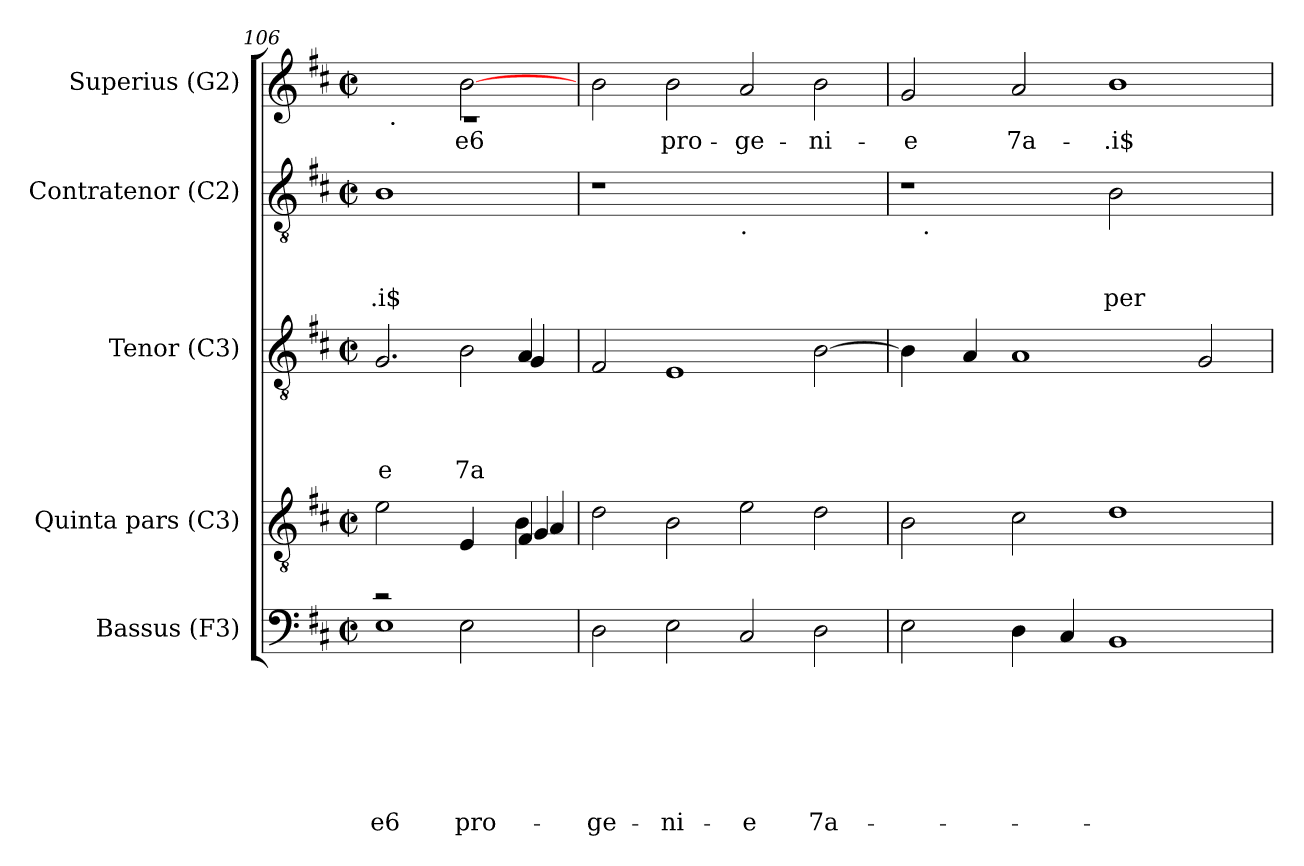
**kern	**text	**text	**text	**text	**text	**text	**text	**kern	**kern	**text	**text	**text	**text	**kern	**text	**text	**text	**kern	**text
*part5	*part5	*part5	*part5	*part5	*part5	*part5	*part5	*part4	*part3	*part3	*part3	*part3	*part3	*part2	*part2	*part2	*part2	*part1	*part1
*staff5	*staff5	*staff5	*staff5	*staff5	*staff5	*staff5	*staff5	*staff4	*staff3	*staff3	*staff3	*staff3	*staff3	*staff2	*staff2	*staff2	*staff2	*staff1	*staff1
*I"Bassus (F3)	*	*	*	*	*	*	*	*I"Quinta pars (C3)	*I"Tenor (C3)	*	*	*	*	*I"Contratenor (C2)	*	*	*	*I"Superius (G2)	*
*I'B.	*	*	*	*	*	*	*	*I'Q.	*I'T.	*	*	*	*	*I'Ct.	*	*	*	*I'S.	*
*clefF4	*	*	*	*	*	*	*	*clefGv2	*clefGv2	*	*	*	*	*clefGv2	*	*	*	*clefG2	*
*k[f#c#]	*	*	*	*	*	*	*	*k[f#c#]	*k[f#c#]	*	*	*	*	*k[f#c#]	*	*	*	*k[f#c#]	*
*D:	*	*	*	*	*	*	*	*D:	*D:	*	*	*	*	*D:	*	*	*	*D:	*
*M2/2	*	*	*	*	*	*	*	*M2/2	*M2/2	*	*	*	*	*M2/2	*	*	*	*M2/2	*
*met(c|)	*	*	*	*	*	*	*	*met(c|)	*met(c|)	*	*	*	*	*met(c|)	*	*	*	*met(c|)	*
=106	=106	=106	=106	=106	=106	=106	=106	=106	=106	=106	=106	=106	=106	=106	=106	=106	=106	=106	=106
*^	*	*	*	*	*	*	*	*	*	*	*	*	*	*	*	*	*	*	*
!	!	!	!	!	!	!	!	!LO:LY:b	!	!	!	!	!	!LO:LY:b:rj	!	!	!	!LO:LY:b	!	!
*	*	*	*	*	*	*	*	*	*^	*^	*	*	*	*	*	*	*	*	*^	*
*	*	*	*	*	*	*	*	*	*	*^	*	*^	*	*	*	*	*	*	*	*	*	*^	*
*	*	*	*	*	*	*	*	*	*	*	*^	*	*	*^	*	*	*	*	*	*	*	*	*	*	*	*
2rc	1E	.	.	.	.	.	.	-e6	2e\	2.ryy	2.ryy	2.ryy	2.G/	2ryy	2.ryy	2.ryy	.	.	.	-e	1B	.	.	-.i$	32ryy	1rc	2ryy	.
!	!	!	!	!	!	!	!	!	!	!	!	!	!	!	!	!	!	!	!	!	!	!	!	!	!LO:TX:b:t=.	!	!	!
.	.	.	.	.	.	.	.	.	.	.	.	.	.	.	.	.	.	.	.	.	.	.	.	.	2ryy	.	.	.
!	!	!	!	!	!	!	!	!LO:LY:b	!	!	!	!	!	!	!	!	!	!	!	!LO:LY:b	!	!	!	!	!	!	!	!LO:LY:b
2E\	.	.	.	.	.	.	.	pro-	4E/	.	.	.	.	2B\	.	.	.	.	.	7a-	.	.	.	.	.	.	[>2b\	-e6
.	.	.	.	.	.	.	.	.	.	.	.	.	.	.	.	.	.	.	.	.	.	.	.	.	4...ryy	.	.	.
.	.	.	.	.	.	.	.	.	4F#/	4G/	4A/	4B\	4A/	.	4A/	4G/	.	.	.	.	.	.	.	.	.	.	.	.
*v	*v	*	*	*	*	*	*	*	*	*	*	*	*	*	*	*	*	*	*	*	*	*	*	*	*v	*v	*v	*
=107	=107	=107	=107	=107	=107	=107	=107	=107	=107	=107	=107	=107	=107	=107	=107	=107	=107	=107	=107	=107	=107	=107	=107	=107	=107
!	!	!	!	!	!	!	!LO:LY:b	!	!	!	!	!	!	!	!	!	!	!	!	!	!	!	!	!	!
*	*	*	*	*	*	*	*	*v	*v	*v	*v	*	*	*	*	*	*	*	*	*	*	*	*	*	*
*	*	*	*	*	*	*	*	*	*v	*v	*v	*v	*	*	*	*	*	*	*	*	*	*
2D\	.	.	.	.	.	.	ge-	2d\	2F#/	.	.	.	.	1r	.	.	.	2b\	.
!	!	!	!	!	!	!	!LO:LY:b	!	!	!	!	!	!	!	!	!	!	!	!LO:LY:b
2E\	.	.	.	.	.	.	-ni-	2B\	1E	.	.	.	.	.	.	.	.	2b\	pro-
!	!	!	!	!	!	!	!	!	!	!	!	!	!	!LO:TX:b:t=.	!	!	!	!	!
!	!	!	!	!	!	!	!LO:LY:b	!	!	!	!	!	!	!	!	!	!	!	!LO:LY:b
2C#/	.	.	.	.	.	.	-e	2e\	.	.	.	.	.	1ryy	.	.	.	2a/	-ge-
!	!	!	!	!	!	!	!LO:LY:b	!	!	!	!	!	!	!	!	!	!	!	!LO:LY:b
2D\	.	.	.	.	.	.	7a-	2d\	[<2B\	.	.	.	.	.	.	.	.	2b\	-ni-
!!LO:LB:g=z
=108	=108	=108	=108	=108	=108	=108	=108	=108	=108	=108	=108	=108	=108	=108	=108	=108	=108	=108	=108
!	!	!	!	!	!	!	!	!	!	!	!	!	!	!	!	!	!	!	!LO:LY:b
*	*	*	*	*	*	*	*	*	*	*	*	*	*	*^	*	*	*	*	*
2E\	.	.	.	.	.	.	.	2B\	4B\]	.	.	.	.	1r	16ryy	.	.	.	2g/	-e
!	!	!	!	!	!	!	!	!	!	!	!	!	!	!	!LO:TX:b:t=.	!	!	!	!	!
.	.	.	.	.	.	.	.	.	.	.	.	.	.	.	1ryy	.	.	.	.	.
.	.	.	.	.	.	.	.	.	4A/	.	.	.	.	.	.	.	.	.	.	.
!	!	!	!	!	!	!	!	!	!	!	!	!	!	!	!	!	!	!	!	!LO:LY:b
4D\	.	.	.	.	.	.	.	2c#\	1A	.	.	.	.	.	.	.	.	.	2a/	7a-
4C#/	.	.	.	.	.	.	.	.	.	.	.	.	.	.	.	.	.	.	.	.
!	!	!	!	!	!	!	!	!	!	!	!	!	!	!	!	!	!	!LO:LY:b	!	!LO:LY:b
1BB	.	.	.	.	.	.	.	1d	.	.	.	.	.	2B\	.	.	.	per	1b	-.i$
.	.	.	.	.	.	.	.	.	.	.	.	.	.	.	2...ryy	.	.	.	.	.
.	.	.	.	.	.	.	.	.	2G/	.	.	.	.	2ryy	.	.	.	.	.	.
*	*	*	*	*	*	*	*	*	*	*	*	*	*	*v	*v	*	*	*	*	*
=	=	=	=	=	=	=	=	=	=	=	=	=	=	=	=	=	=	=	=
*-	*-	*-	*-	*-	*-	*-	*-	*-	*-	*-	*-	*-	*-	*-	*-	*-	*-	*-	*-
